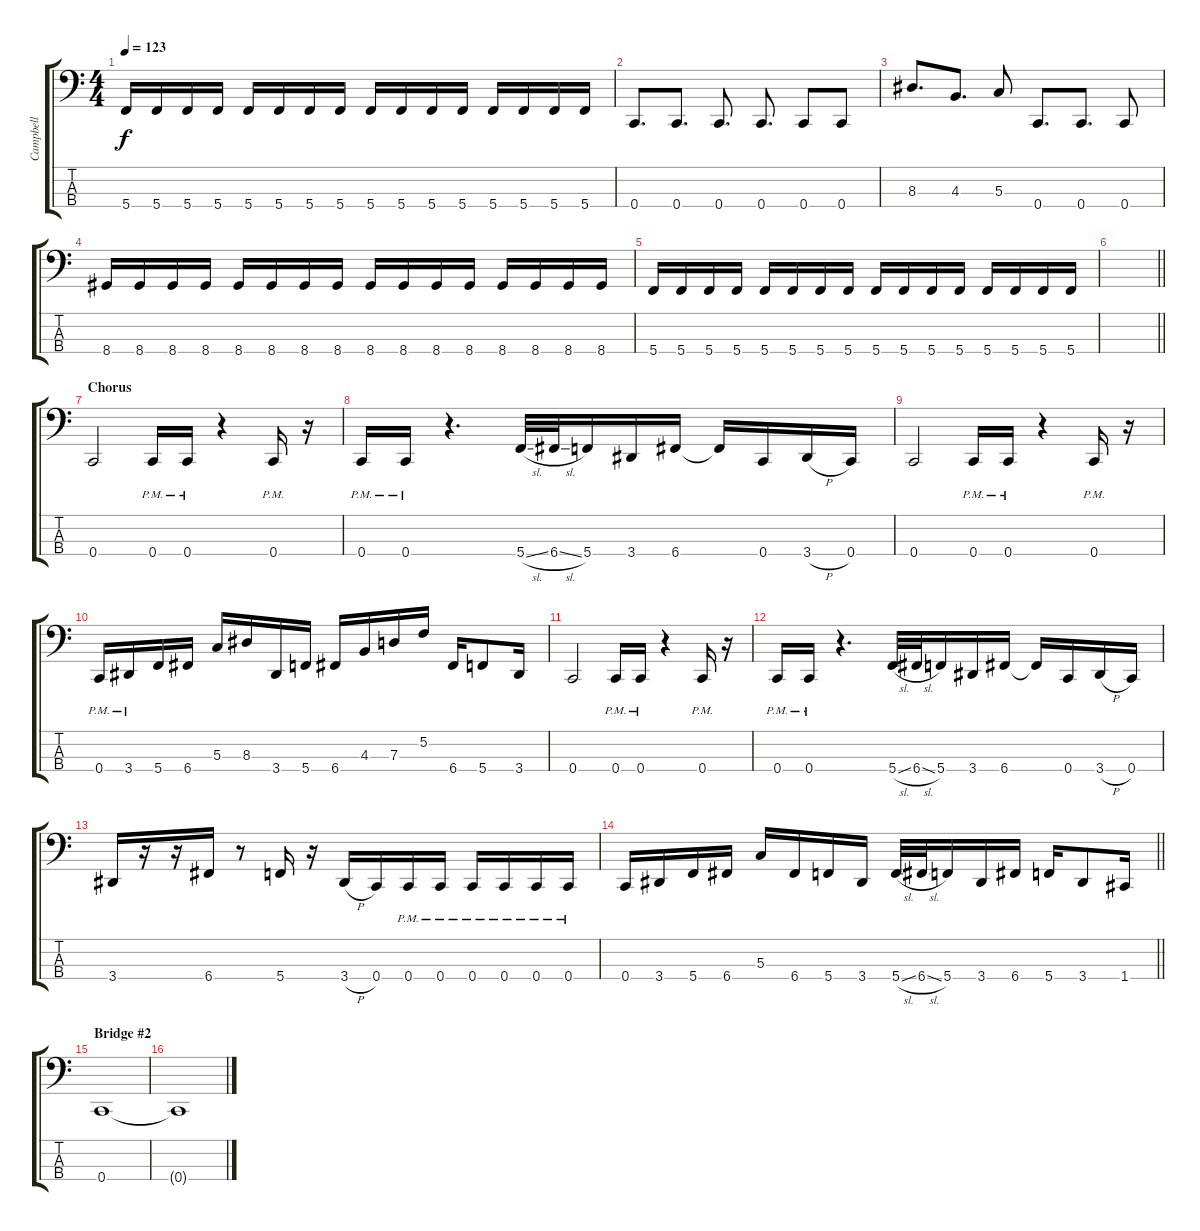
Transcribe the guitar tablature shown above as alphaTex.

\track ("Campbell" "Campbell") {instrument electricbasspick}
\staff {score tabs}
\tuning (F2 C2 G1 C1) {hide}
\ts (4 4)
\tempo 123
\clef f4
\ks c
5.4.16{dy f} 5.4.16 5.4.16 5.4.16 5.4.16 5.4.16 5.4.16 5.4.16 5.4.16 5.4.16 5.4.16 5.4.16 5.4.16 5.4.16 5.4.16 5.4.16 |
0.4.8{d} 0.4.8{d} 0.4.8{d} 0.4.8{d} 0.4.8 0.4.8 |
8.3.8{d} 4.3.8{d} 5.3.8 0.4.8{d} 0.4.8{d} 0.4.8 |
8.4.16 8.4.16 8.4.16 8.4.16 8.4.16 8.4.16 8.4.16 8.4.16 8.4.16 8.4.16 8.4.16 8.4.16 8.4.16 8.4.16 8.4.16 8.4.16 |
5.4.16 5.4.16 5.4.16 5.4.16 5.4.16 5.4.16 5.4.16 5.4.16 5.4.16 5.4.16 5.4.16 5.4.16 5.4.16 5.4.16 5.4.16 5.4.16 |
\barLineRight lightlight
|
\section ("" "Chorus")
0.4.2 0.4{pm}.16 0.4{pm}.16 r.4 0.4{pm}.16 r.16 |
0.4{pm}.16 0.4{pm}.16 r.4{d} 5.4{sl}.32 6.4{sl}.32 5.4.16 3.4.16 6.4.16 6.4{t}.16 0.4.16 3.4{h}.16 0.4.16 |
0.4.2 0.4{pm}.16 0.4{pm}.16 r.4 0.4{pm}.16 r.16 |
0.4{pm}.16 3.4{pm}.16 5.4.16 6.4.16 5.3.16 8.3.16 3.4.16 5.4.16 6.4.16 4.3.16 7.3.16 5.2.16 6.4.16 5.4.8 3.4.16 |
0.4.2 0.4{pm}.16 0.4{pm}.16 r.4 0.4{pm}.16 r.16 |
0.4{pm}.16 0.4{pm}.16 r.4{d} 5.4{sl}.32 6.4{sl}.32 5.4.16 3.4.16 6.4.16 6.4{t}.16 0.4.16 3.4{h}.16 0.4.16 |
3.4.16 r.16 r.16 6.4.16 r.8 5.4.16 r.16 3.4{h}.16 0.4.16 0.4{pm}.16 0.4{pm}.16 0.4{pm}.16 0.4{pm}.16 0.4{pm}.16 0.4{pm}.16 |
\barLineRight lightlight
0.4.16 3.4.16 5.4.16 6.4.16 5.3.16 6.4.16 5.4.16 3.4.16 5.4{sl}.32 6.4{sl}.32 5.4.16 3.4.16 6.4.16 5.4.16 3.4.8 1.4.16 |
\section ("" "Bridge #2")
0.4.1 |
0.4{t}.1
